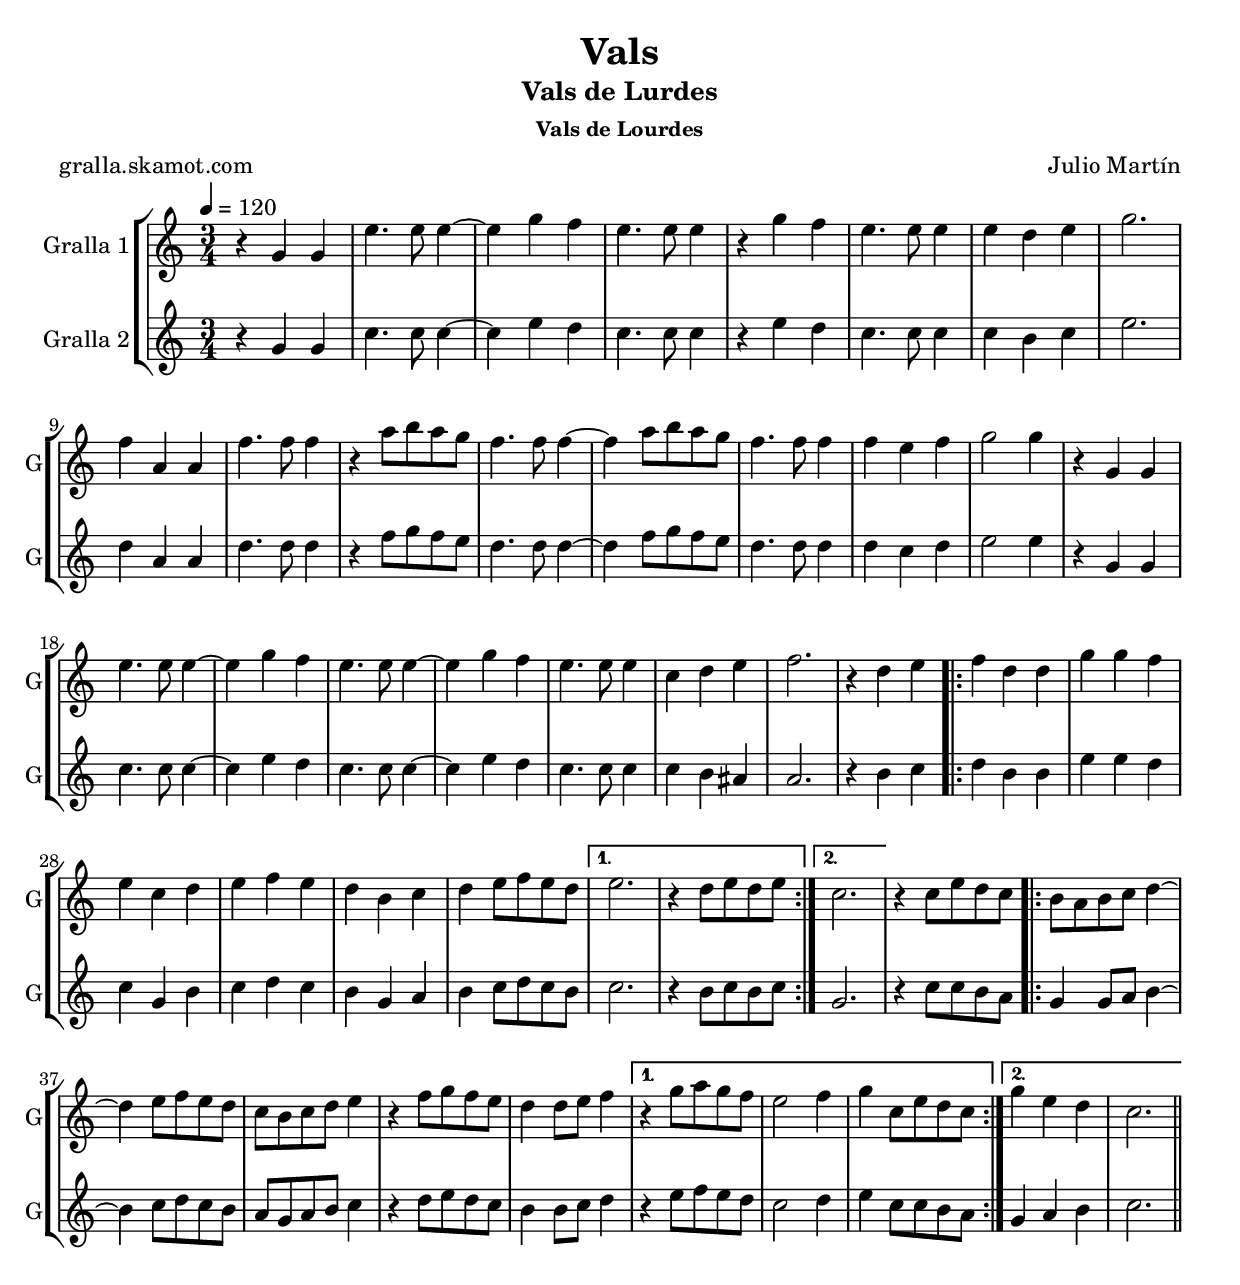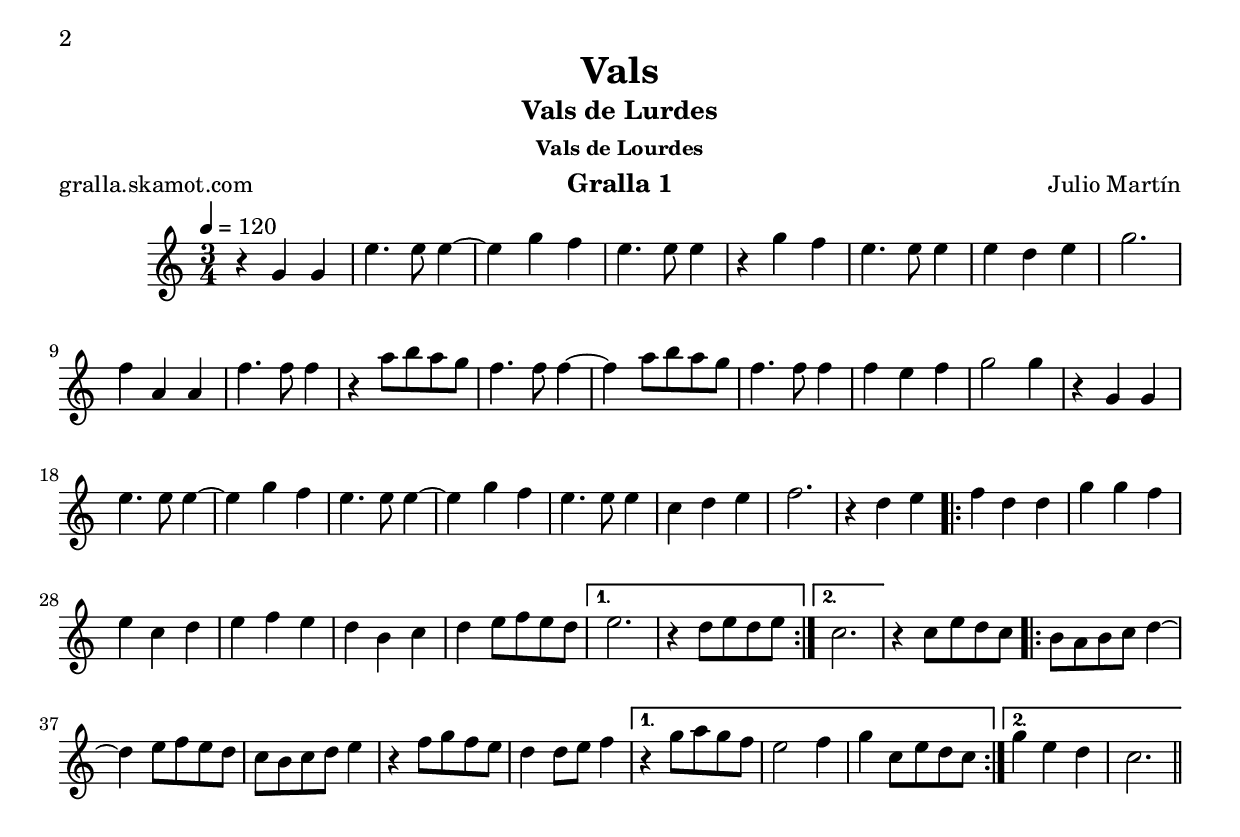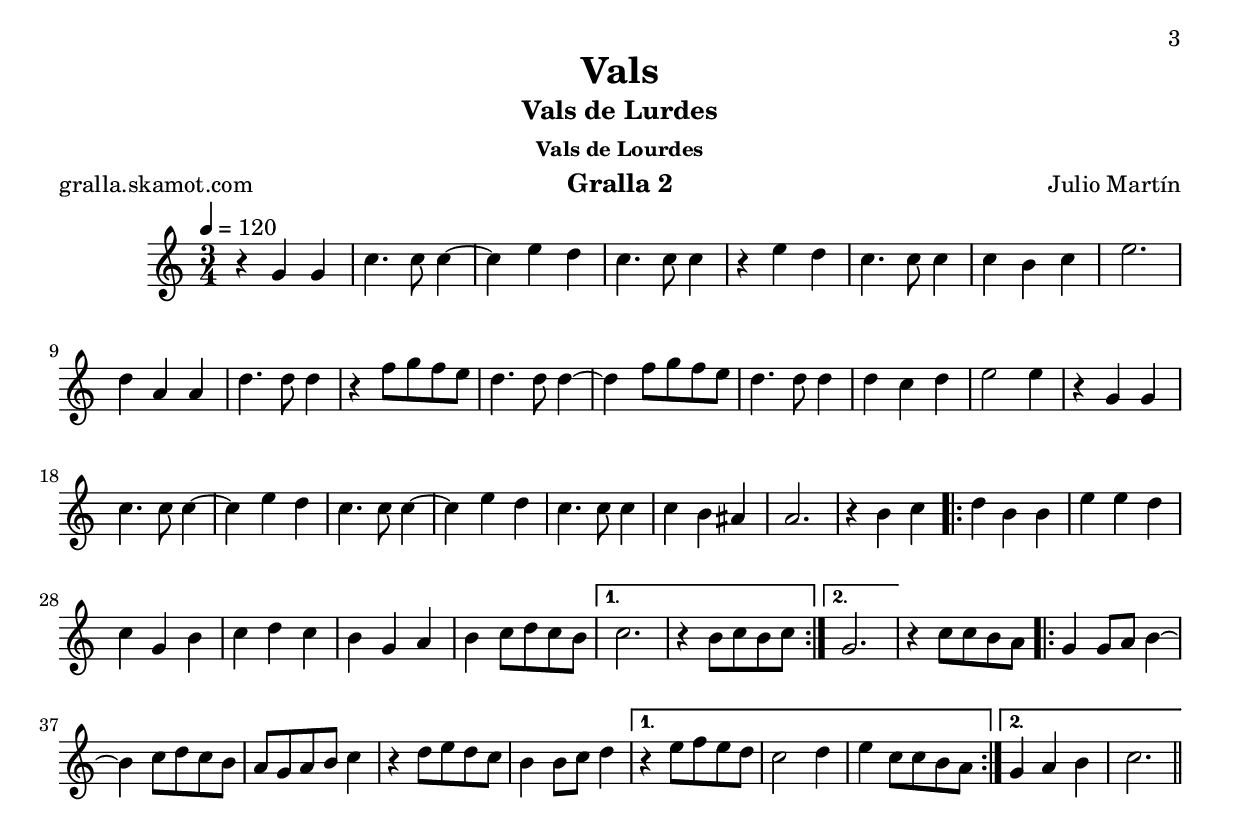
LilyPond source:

\version "2.16.2"

\header {
  dedication=""
  title="Vals"
  subtitle="Vals de Lurdes"
  subsubtitle="Vals de Lourdes"
  poet="gralla.skamot.com"
  meter=""
  piece=""
  composer="Julio Martín"
  arranger=""
  opus=""
  instrument=""
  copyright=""
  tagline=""
}

liniaroAa =
\relative g'
{
  \tempo 4=120
  \clef treble
  \key c \major
  \time 3/4
  r4 g g  |
  e'4. e8 e4 ~  |
  e4 g f  |
  e4. e8 e4  |
  %05
  r4 g f  |
  e4. e8 e4  |
  e4 d e  |
  g2.  |
  f4 a, a  |
  %10
  f'4. f8 f4  |
  r4 a8 b a g  |
  f4. f8 f4 ~  |
  f4 a8 b a g  |
  f4. f8 f4  |
  %15
  f4 e f  |
  g2 g4  |
  r4 g, g  |
  e'4. e8 e4 ~  |
  e4 g f  |
  %20
  e4. e8 e4 ~  |
  e4 g f  |
  e4. e8 e4  |
  c4 d e  |
  f2.  |
  %25
  r4 d e  |
  \repeat volta 2 { f4 d d  |
  g4 g f  |
  e4 c d  |
  e4 f e  |
  %30
  d4 b c  |
  d4 e8 f e d }
  \alternative { { e2.  |
  r4 d8 e d e }
  { c2. } }
  %35
  r4 c8 e d c  |
  \repeat volta 2 { b8 a b c d4 ~  |
  d4 e8 f e d  |
  c8 b c d e4  |
  r4 f8 g f e  |
  %40
  d4 d8 e f4 }
  \alternative { { r4 g8 a g f  |
  e2 f4  |
  g4 c,8 e d c }
  { g'4 e d  |
  %45
  c2. } } \bar "||"
}

liniaroAb =
\relative g'
{
  \tempo 4=120
  \clef treble
  \key c \major
  \time 3/4
  r4 g g  |
  c4. c8 c4 ~  |
  c4 e d  |
  c4. c8 c4  |
  %05
  r4 e d  |
  c4. c8 c4  |
  c4 b c  |
  e2.  |
  d4 a a  |
  %10
  d4. d8 d4  |
  r4 f8 g f e  |
  d4. d8 d4 ~  |
  d4 f8 g f e  |
  d4. d8 d4  |
  %15
  d4 c d  |
  e2 e4  |
  r4 g, g  |
  c4. c8 c4 ~  |
  c4 e d  |
  %20
  c4. c8 c4 ~  |
  c4 e d  |
  c4. c8 c4  |
  c4 b ais  |
  a2.  |
  %25
  r4 b c  |
  \repeat volta 2 { d4 b b  |
  e4 e d  |
  c4 g b  |
  c4 d c  |
  %30
  b4 g a  |
  b4 c8 d c b }
  \alternative { { c2.  |
  r4 b8 c b c }
  { g2. } }
  %35
  r4 c8 c b a  |
  \repeat volta 2 { g4 g8 a b4 ~  |
  b4 c8 d c b  |
  a8 g a b c4  |
  r4 d8 e d c  |
  %40
  b4 b8 c d4 }
  \alternative { { r4 e8 f e d  |
  c2 d4  |
  e4 c8 c b a }
  { g4 a b  |
  %45
  c2. } } \bar "||"
}

\bookpart {
  \score {
    \new StaffGroup {
      \override Score.RehearsalMark.self-alignment-X = #LEFT
      <<
        \new Staff \with {instrumentName = #"Gralla 1" shortInstrumentName = #"G"} \liniaroAa
        \new Staff \with {instrumentName = #"Gralla 2" shortInstrumentName = #"G"} \liniaroAb
      >>
    }
    \layout {}
  }
  \score { \unfoldRepeats
    \new StaffGroup {
      \override Score.RehearsalMark.self-alignment-X = #LEFT
      <<
        \new Staff \with {instrumentName = #"Gralla 1" shortInstrumentName = #"G"} \liniaroAa
        \new Staff \with {instrumentName = #"Gralla 2" shortInstrumentName = #"G"} \liniaroAb
      >>
    }
    \midi {
      \set Staff.midiInstrument = "oboe"
      \set DrumStaff.midiInstrument = "drums"
    }
  }
}

\bookpart {
  \header {instrument="Gralla 1"}
  \score {
    \new StaffGroup {
      \override Score.RehearsalMark.self-alignment-X = #LEFT
      <<
        \new Staff \liniaroAa
      >>
    }
    \layout {}
  }
  \score { \unfoldRepeats
    \new StaffGroup {
      \override Score.RehearsalMark.self-alignment-X = #LEFT
      <<
        \new Staff \liniaroAa
      >>
    }
    \midi {
      \set Staff.midiInstrument = "oboe"
      \set DrumStaff.midiInstrument = "drums"
    }
  }
}

\bookpart {
  \header {instrument="Gralla 2"}
  \score {
    \new StaffGroup {
      \override Score.RehearsalMark.self-alignment-X = #LEFT
      <<
        \new Staff \liniaroAb
      >>
    }
    \layout {}
  }
  \score { \unfoldRepeats
    \new StaffGroup {
      \override Score.RehearsalMark.self-alignment-X = #LEFT
      <<
        \new Staff \liniaroAb
      >>
    }
    \midi {
      \set Staff.midiInstrument = "oboe"
      \set DrumStaff.midiInstrument = "drums"
    }
  }
}

